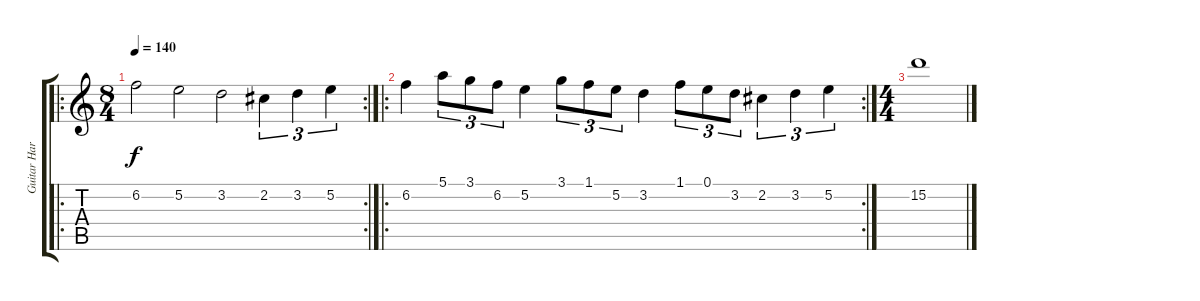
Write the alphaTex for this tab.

\track ("Guitar Harms" "Guitar Har") {instrument distortionguitar}
\staff {score tabs}
\tuning (E4 B3 G3 D3 A2 E2) {hide}
\ro
\rc 2
\ts (8 4)
\tempo 140
\clef g2
\ks c
6.2.2{dy f volume 10} 5.2.2 3.2.2 2.2.4{tu (3 2)} 3.2.4{tu (3 2)} 5.2.4{tu (3 2)} |
\ro
\rc 2
6.2.4 5.1.8{tu (3 2)} 3.1.8{tu (3 2)} 6.2.8{tu (3 2)} 5.2.4 3.1.8{tu (3 2)} 1.1.8{tu (3 2)} 5.2.8{tu (3 2)} 3.2.4 1.1.8{tu (3 2)} 0.1.8{tu (3 2)} 3.2.8{tu (3 2)} 2.2.4{tu (3 2)} 3.2.4{tu (3 2)} 5.2.4{tu (3 2)} |
\ts (4 4)
15.2.1
